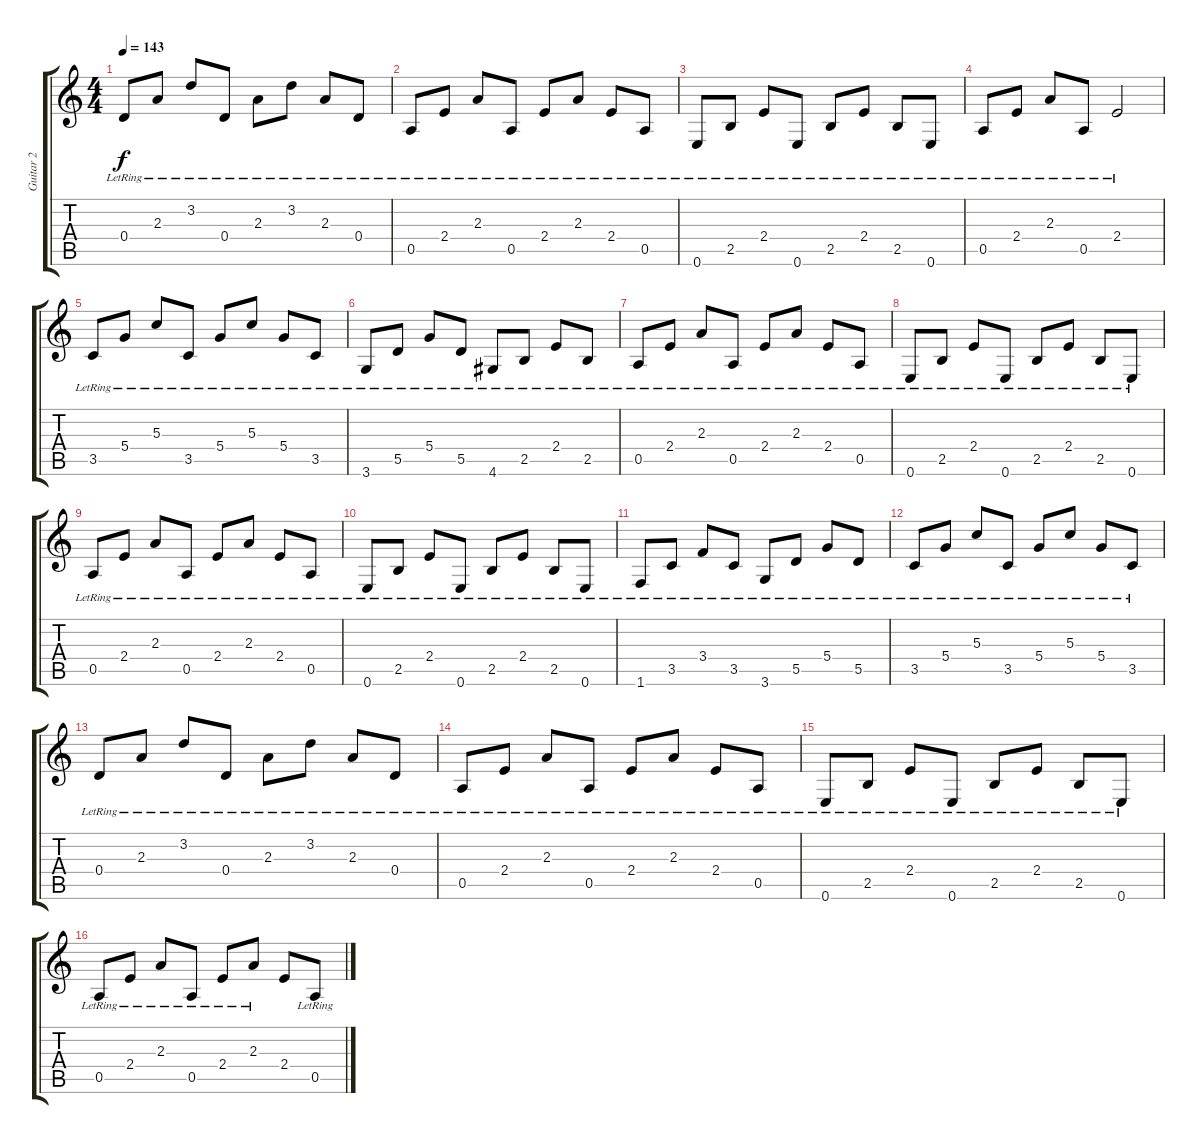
\track ("Guitar 2" "Guitar 2") {instrument acousticguitarnylon}
\staff {score tabs}
\tuning (E4 B3 G3 D3 A2 E2) {hide}
\ts (4 4)
\tempo 143
\clef g2
\ks c
0.4{lr}.8{dy f} 2.3{lr}.8 3.2{lr}.8 0.4{lr}.8 2.3{lr}.8 3.2{lr}.8 2.3{lr}.8 0.4{lr}.8 |
0.5{lr}.8 2.4{lr}.8 2.3{lr}.8 0.5{lr}.8 2.4{lr}.8 2.3{lr}.8 2.4{lr}.8 0.5{lr}.8 |
0.6{lr}.8 2.5{lr}.8 2.4{lr}.8 0.6{lr}.8 2.5{lr}.8 2.4{lr}.8 2.5{lr}.8 0.6{lr}.8 |
0.5{lr}.8 2.4{lr}.8 2.3{lr}.8 0.5{lr}.8 2.4{lr}.2 |
3.5{lr}.8 5.4{lr}.8 5.3{lr}.8 3.5{lr}.8 5.4{lr}.8 5.3{lr}.8 5.4{lr}.8 3.5{lr}.8 |
3.6{lr}.8 5.5{lr}.8 5.4{lr}.8 5.5{lr}.8 4.6{lr}.8 2.5{lr}.8 2.4{lr}.8 2.5{lr}.8 |
0.5{lr}.8 2.4{lr}.8 2.3{lr}.8 0.5{lr}.8 2.4{lr}.8 2.3{lr}.8 2.4{lr}.8 0.5{lr}.8 |
0.6{lr}.8 2.5{lr}.8 2.4{lr}.8 0.6{lr}.8 2.5{lr}.8 2.4{lr}.8 2.5{lr}.8 0.6{lr}.8 |
0.5{lr}.8 2.4{lr}.8 2.3{lr}.8 0.5{lr}.8 2.4{lr}.8 2.3{lr}.8 2.4{lr}.8 0.5{lr}.8 |
0.6{lr}.8 2.5{lr}.8 2.4{lr}.8 0.6{lr}.8 2.5{lr}.8 2.4{lr}.8 2.5{lr}.8 0.6{lr}.8 |
1.6{lr}.8 3.5{lr}.8 3.4{lr}.8 3.5{lr}.8 3.6{lr}.8 5.5{lr}.8 5.4{lr}.8 5.5{lr}.8 |
3.5{lr}.8 5.4{lr}.8 5.3{lr}.8 3.5{lr}.8 5.4{lr}.8 5.3{lr}.8 5.4{lr}.8 3.5{lr}.8 |
0.4{lr}.8 2.3{lr}.8 3.2{lr}.8 0.4{lr}.8 2.3{lr}.8 3.2{lr}.8 2.3{lr}.8 0.4{lr}.8 |
0.5{lr}.8 2.4{lr}.8 2.3{lr}.8 0.5{lr}.8 2.4{lr}.8 2.3{lr}.8 2.4{lr}.8 0.5{lr}.8 |
0.6{lr}.8 2.5{lr}.8 2.4{lr}.8 0.6{lr}.8 2.5{lr}.8 2.4{lr}.8 2.5{lr}.8 0.6{lr}.8 |
0.5{lr}.8 2.4{lr}.8 2.3{lr}.8 0.5{lr}.8 2.4{lr}.8 2.3{lr}.8 2.4.8 0.5{lr}.8
